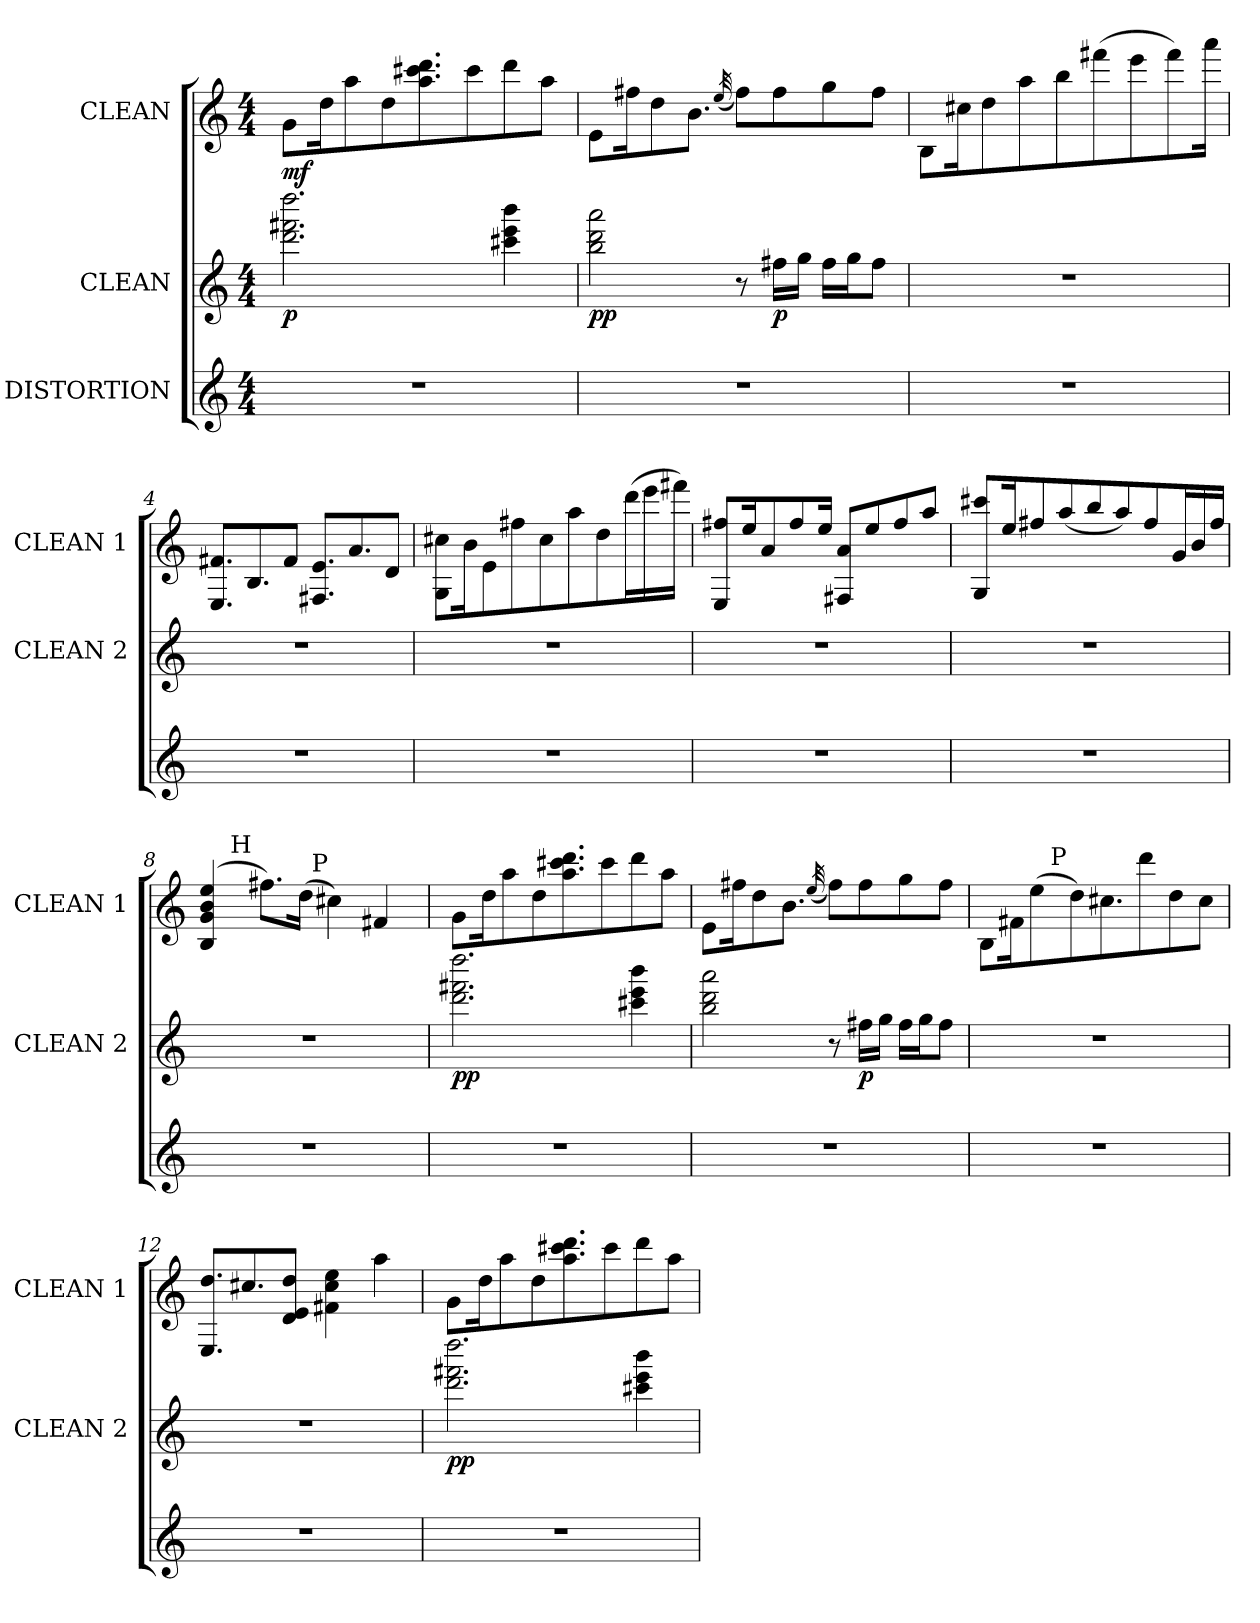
**kern	**kern	**dynam	**kern	**dynam
*part3	*part2	*part2	*part1	*part1
*staff3	*staff2	*staff2	*staff1	*staff1
*I"DISTORTION	*I"CLEAN	*	*I"CLEAN	*
*	*I'CLEAN 2	*	*I'CLEAN 1	*
*clefG2	*clefG2	*	*clefG2	*
*ITrd7c12	*ITrd7c12	*	*ITrd7c12	*
*k[]	*k[]	*	*k[]	*
*C:	*C:	*	*C:	*
*M4/4	*M4/4	*	*M4/4	*
*MM100	*MM100	*	*MM100	*
=1	=1	=1	=1	=1
!	!	!LO:DY:b	!	!LO:DY:b
1r	2.dd\ 2.ff#X\ 2.ddd\	p	8G\L	mf
.	.	.	16d\K	.
.	.	.	8a\	.
.	.	.	8d\	.
.	.	.	8.a\ 8.cc#X\ 8.dd\	.
.	.	.	8cc#\	.
.	4cc#X\ 4ee\ 4bb\	.	8dd\	.
.	.	.	8a\J	.
=2	=2	=2	=2	=2
!	!	!LO:DY:b	!	!
1r	2b\ 2dd\ 2aa\	pp	8E\L	.
.	.	.	16f#X\K	.
.	.	.	8d\	.
.	.	.	8.B\J	.
.	.	.	(32qe/	.
.	8r	.	8f#\L)	.
!	!	!LO:DY:b	!	!
.	16f#X\LL	p	8f#\	.
.	16g\JJ	.	.	.
.	16f#\LL	.	8g\	.
.	16g\J	.	.	.
.	8f#\J	.	8f#\J	.
=3	=3	=3	=3	=3
1r	1r	.	8BB\L	.
.	.	.	16c#X\K	.
.	.	.	8d\	.
.	.	.	8a\	.
.	.	.	8b\	.
.	.	.	(8ff#X\	.
.	.	.	8ee\	.
.	.	.	8ff#\)	.
.	.	.	16aa\Jk	.
!!LO:LB:g=z
=4	=4	=4	=4	=4
1r	1r	.	8.EE/ 8.F#X/L	.
.	.	.	8.BB/	.
.	.	.	8F#/J	.
.	.	.	8.FF#X/ 8.E/L	.
.	.	.	8.A/	.
.	.	.	8D/J	.
=5	=5	=5	=5	=5
1r	1r	.	8GG\ 8c#X\L	.
.	.	.	16B\K	.
.	.	.	8E\	.
.	.	.	8f#X\	.
.	.	.	8c#\	.
.	.	.	8a\	.
.	.	.	8d\	.
.	.	.	(16dd\L	.
.	.	.	16ee\	.
.	.	.	16ff#X\JJ)	.
=6	=6	=6	=6	=6
1r	1r	.	8EE/ 8f#X/L	.
.	.	.	16e/K	.
.	.	.	8A/	.
.	.	.	8f#/	.
.	.	.	16e/Jk	.
.	.	.	8FF#X/ 8A/L	.
.	.	.	8e/	.
.	.	.	8f#/	.
.	.	.	8a/J	.
!!LO:LB:g=z
=7	=7	=7	=7	=7
1r	1r	.	8GG/ 8cc#X/L	.
.	.	.	16e/K	.
.	.	.	8f#X/	.
.	.	.	(8a/	.
.	.	.	8b/	.
.	.	.	8a/)	.
.	.	.	8f#/	.
.	.	.	16G/L	.
.	.	.	16B/	.
.	.	.	16f#/JJ	.
=8	=8	=8	=8	=8
*	*	*	*^	*
*	*	*	*	*^	*
1r	1r	.	(4BB/ 4G/ 4B/ 4e/	8ryy	4...ryy	.
!	!	!	!	!LO:TX:a:t=H	!	!
.	.	.	.	2..ryy	.	.
.	.	.	8.f#X\L)	.	.	.
.	.	.	(16d\Jk	.	.	.
!	!	!	!	!	!LO:TX:a:t=P	!
.	.	.	.	.	2ryy	.
.	.	.	4c#X\)	.	.	.
.	.	.	4F#X/	.	.	.
.	.	.	.	.	32ryy	.
=9	=9	=9	=9	=9	=9	=9
!	!	!LO:DY:b	!	!	!	!
*	*	*	*v	*v	*v	*
1r	2.dd\ 2.ff#X\ 2.ddd\	pp	8G\L	.
.	.	.	16d\K	.
.	.	.	8a\	.
.	.	.	8d\	.
.	.	.	8.a\ 8.cc#X\ 8.dd\	.
.	.	.	8cc#\	.
.	4cc#X\ 4ee\ 4bb\	.	8dd\	.
.	.	.	8a\J	.
!!LO:PB:g=z
=10	=10	=10	=10	=10
1r	2b\ 2dd\ 2aa\	.	8E\L	.
.	.	.	16f#X\K	.
.	.	.	8d\	.
.	.	.	8.B\J	.
.	.	.	(32qe/	.
.	8r	.	8f#\L)	.
!	!	!LO:DY:b	!	!
.	16f#X\LL	p	8f#\	.
.	16g\JJ	.	.	.
.	16f#\LL	.	8g\	.
.	16g\J	.	.	.
.	8f#\J	.	8f#\J	.
=11	=11	=11	=11	=11
*	*	*	*^	*
1r	1r	.	8BB\L	4ryy	.
.	.	.	16F#X\K	.	.
.	.	.	(8e\	.	.
!	!	!	!	!LO:TX:a:t=P	!
.	.	.	.	2.ryy	.
.	.	.	8d\)	.	.
.	.	.	8.c#X\	.	.
.	.	.	8dd\	.	.
.	.	.	8d\	.	.
.	.	.	8c#\J	.	.
*	*	*	*v	*v	*
=12	=12	=12	=12	=12
1r	1r	.	8.EE/ 8.d/L	.
.	.	.	8.c#X/	.
.	.	.	8D/ 8E/ 8d/J	.
.	.	.	4F#X\ 4c#\ 4e\	.
.	.	.	4a\	.
!!LO:LB:g=z
=13	=13	=13	=13	=13
!	!	!LO:DY:b	!	!
1r	2.dd\ 2.ff#X\ 2.ddd\	pp	8G\L	.
.	.	.	16d\K	.
.	.	.	8a\	.
.	.	.	8d\	.
.	.	.	8.a\ 8.cc#X\ 8.dd\	.
.	.	.	8cc#\	.
.	4cc#X\ 4ee\ 4bb\	.	8dd\	.
.	.	.	8a\J	.
=	=	=	=	=
*-	*-	*-	*-	*-
